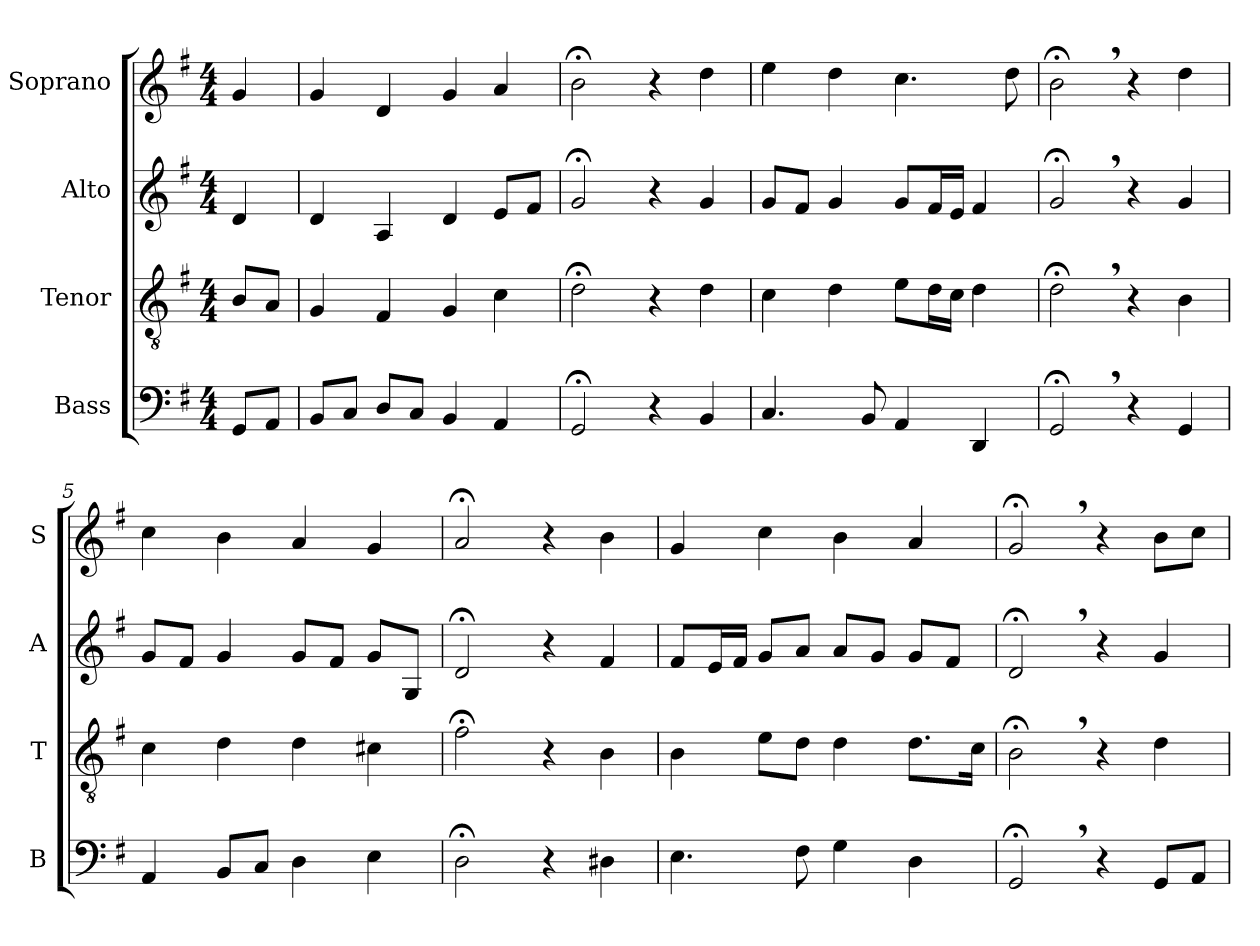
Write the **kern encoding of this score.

**kern	**kern	**kern	**kern
*part4	*part3	*part2	*part1
*staff4	*staff3	*staff2	*staff1
*I"Bass	*I"Tenor	*I"Alto	*I"Soprano
*I'B	*I'T	*I'A	*I'S
*clefF4	*clefGv2	*clefG2	*clefG2
*k[f#]	*k[f#]	*k[f#]	*k[f#]
*M4/4	*M4/4	*M4/4	*M4/4
=	=	=	=
8GG/L	8B/L	4d/	4g/
8AA/J	8A/J	.	.
=1	=1	=1	=1
8BB/L	4G/	4d/	4g/
8C/J	.	.	.
8D/L	4F#/	4A/	4d/
8C/J	.	.	.
4BB/	4G/	4d/	4g/
4AA/	4c\	8e/L	4a/
.	.	8f#/J	.
=2	=2	=2	=2
2GG;</	2d;<\	2g;</	2b;<\
4r	4r	4r	4r
4BB/	4d\	4g/	4dd\
=3	=3	=3	=3
4.C/	4c\	8g/L	4ee\
.	.	8f#/J	.
.	4d\	4g/	4dd\
8BB/	.	.	.
4AA/	8e\L	8g/L	4.cc\
.	16d\L	16f#/L	.
.	16c\JJ	16e/JJ	.
4DD/	4d\	4f#/	.
.	.	.	8dd\
=4	=4	=4	=4
2GG;<,/	2d;<,\	2g;<,/	2b;<,\
4r	4r	4r	4r
4GG/	4B\	4g/	4dd\
=5	=5	=5	=5
4AA/	4c\	8g/L	4cc\
.	.	8f#/J	.
8BB/L	4d\	4g/	4b\
8C/J	.	.	.
4D\	4d\	8g/L	4a/
.	.	8f#/J	.
4E\	4c#X\	8g/L	4g/
.	.	8G/J	.
=6	=6	=6	=6
2D;<\	2f#;<\	2d;</	2a;</
4r	4r	4r	4r
4D#X\	4B\	4f#/	4b\
=7	=7	=7	=7
4.E\	4B\	8f#/L	4g/
.	.	16e/L	.
.	.	16f#/JJ	.
.	8e\L	8g/L	4cc\
8F#\	8d\J	8a/J	.
4G\	4d\	8a/L	4b\
.	.	8g/J	.
4D\	8.d\L	8g/L	4a/
.	.	8f#/J	.
.	16c\Jk	.	.
=8	=8	=8	=8
2GG;<,/	2B;<,\	2d;<,/	2g;<,/
4r	4r	4r	4r
8GG/L	4d\	4g/	8b\L
8AA/J	.	.	8cc\J
=	=	=	=
*-	*-	*-	*-
